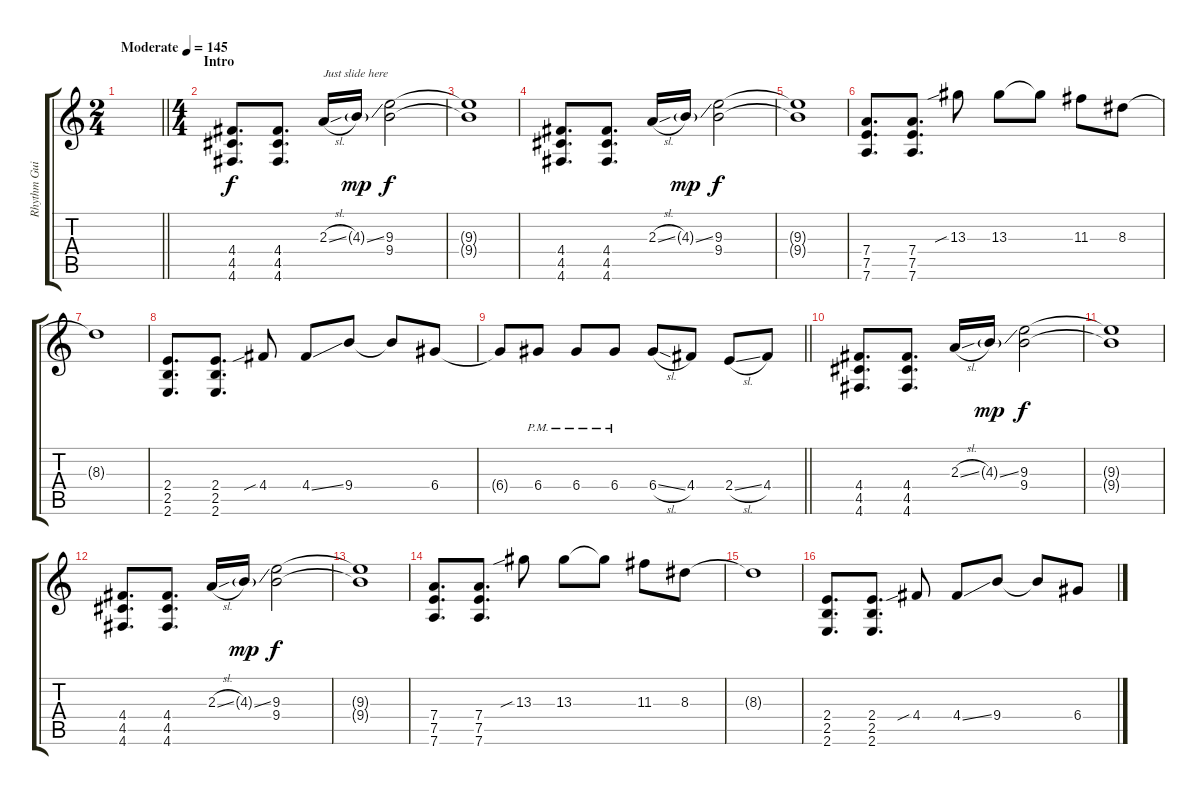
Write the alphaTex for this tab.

\track ("Rhythm Guitar 1" "Rhythm Gui") {instrument distortionguitar}
\staff {score tabs}
\tuning (E4 B3 G3 D3 A2 D2) {hide}
\ts (2 4)
\tempo (145 "Moderate")
\clef g2
\barLineRight lightlight
\ks c
|
\ts (4 4)
\section ("" "Intro")
(4.4 4.5 4.6).8{d} (4.4 4.5 4.6).8{d} 2.3{sl}.16{txt "Just slide here"} 4.3{ss g}.16{dy mp} (9.3 9.4).2{dy f} |
(9.3{t} 9.4{t}).1 |
(4.4 4.5 4.6).8{d} (4.4 4.5 4.6).8{d} 2.3{sl}.16 4.3{ss g}.16{dy mp} (9.3 9.4).2{dy f} |
(9.3{t} 9.4{t}).1 |
(7.4 7.5 7.6).8{d} (7.4 7.5 7.6).8{d} 13.3{sib}.8 13.3.8 13.3{t}.8 11.3.8 8.3.8 |
8.3{t}.1 |
(2.4 2.5 2.6).8{d} (2.4 2.5 2.6).8{d} 4.4{sib}.8 4.4{ss}.8 9.4.8 9.4{t}.8 6.4.8 |
\barLineRight lightlight
6.4{t}.8 6.4{pm}.8 6.4{pm}.8 6.4{pm}.8 6.4{sl}.8 4.4.8 2.4{sl}.8 4.4.8 |
\section ("" "")
(4.4 4.5 4.6).8{d} (4.4 4.5 4.6).8{d} 2.3{sl}.16 4.3{ss g}.16{dy mp} (9.3 9.4).2{dy f} |
(9.3{t} 9.4{t}).1 |
(4.4 4.5 4.6).8{d} (4.4 4.5 4.6).8{d} 2.3{sl}.16 4.3{ss g}.16{dy mp} (9.3 9.4).2{dy f} |
(9.3{t} 9.4{t}).1 |
(7.4 7.5 7.6).8{d} (7.4 7.5 7.6).8{d} 13.3{sib}.8 13.3.8 13.3{t}.8 11.3.8 8.3.8 |
8.3{t}.1 |
(2.4 2.5 2.6).8{d} (2.4 2.5 2.6).8{d} 4.4{sib}.8 4.4{ss}.8 9.4.8 9.4{t}.8 6.4.8
